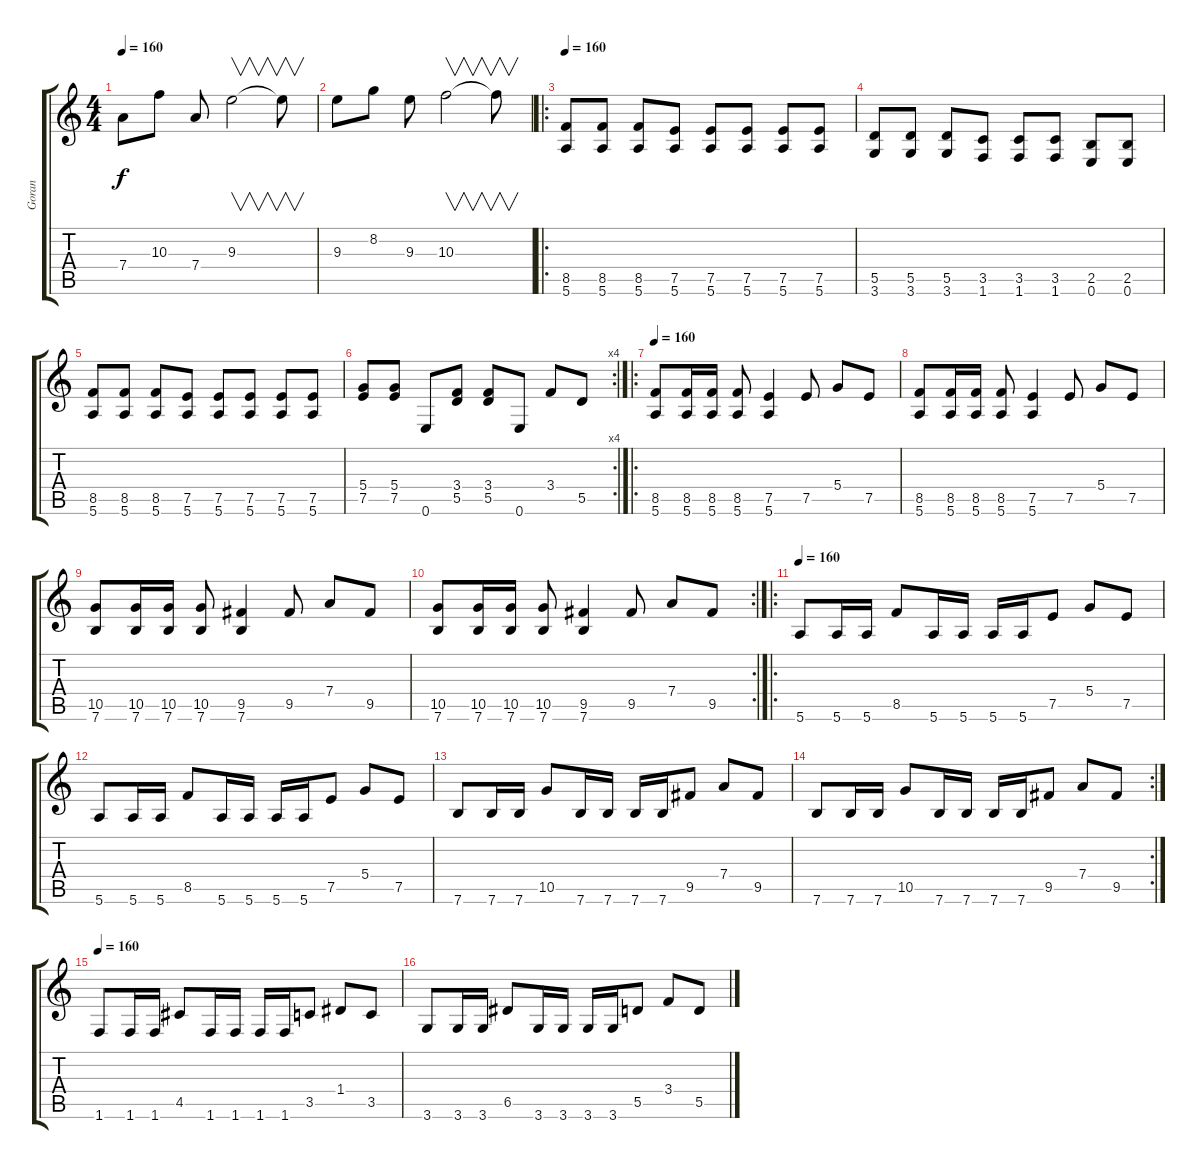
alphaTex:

\track ("Goran" "Goran") {instrument distortionguitar}
\staff {score tabs}
\tuning (E4 B3 G3 D3 A2 E2) {hide}
\ts (4 4)
\tempo 160
\clef g2
\ks c
7.4.8{dy f} 10.3.8 7.4.8 9.3.2{v} 9.3{t}.8{v} |
9.3.8 8.2.8 9.3.8 10.3.2{v} 10.3{t}.8{v} |
\ro
\tempo 160
(8.5 5.6).8 (8.5 5.6).8 (8.5 5.6).8 (7.5 5.6).8 (7.5 5.6).8 (7.5 5.6).8 (7.5 5.6).8 (7.5 5.6).8 |
(5.5 3.6).8 (5.5 3.6).8 (5.5 3.6).8 (3.5 1.6).8 (3.5 1.6).8 (3.5 1.6).8 (2.5 0.6).8 (2.5 0.6).8 |
(8.5 5.6).8 (8.5 5.6).8 (8.5 5.6).8 (7.5 5.6).8 (7.5 5.6).8 (7.5 5.6).8 (7.5 5.6).8 (7.5 5.6).8 |
\rc 4
(5.4 7.5).8 (5.4 7.5).8 0.6.8 (3.4 5.5).8 (3.4 5.5).8 0.6.8 3.4.8 5.5.8 |
\ro
\tempo 160
(8.5 5.6).8 (8.5 5.6).16 (8.5 5.6).16 (8.5 5.6).8 (7.5 5.6).4 7.5.8 5.4.8 7.5.8 |
(8.5 5.6).8 (8.5 5.6).16 (8.5 5.6).16 (8.5 5.6).8 (7.5 5.6).4 7.5.8 5.4.8 7.5.8 |
(10.5 7.6).8 (10.5 7.6).16 (10.5 7.6).16 (10.5 7.6).8 (9.5 7.6).4 9.5.8 7.4.8 9.5.8 |
\rc 2
(10.5 7.6).8 (10.5 7.6).16 (10.5 7.6).16 (10.5 7.6).8 (9.5 7.6).4 9.5.8 7.4.8 9.5.8 |
\ro
\tempo 160
5.6.8 5.6.16 5.6.16 8.5.8 5.6.16 5.6.16 5.6.16 5.6.16 7.5.8 5.4.8 7.5.8 |
5.6.8 5.6.16 5.6.16 8.5.8 5.6.16 5.6.16 5.6.16 5.6.16 7.5.8 5.4.8 7.5.8 |
7.6.8 7.6.16 7.6.16 10.5.8 7.6.16 7.6.16 7.6.16 7.6.16 9.5.8 7.4.8 9.5.8 |
\rc 2
7.6.8 7.6.16 7.6.16 10.5.8 7.6.16 7.6.16 7.6.16 7.6.16 9.5.8 7.4.8 9.5.8 |
\tempo 160
1.6.8 1.6.16 1.6.16 4.5.8 1.6.16 1.6.16 1.6.16 1.6.16 3.5.8 1.4.8 3.5.8 |
3.6.8 3.6.16 3.6.16 6.5.8 3.6.16 3.6.16 3.6.16 3.6.16 5.5.8 3.4.8 5.5.8
